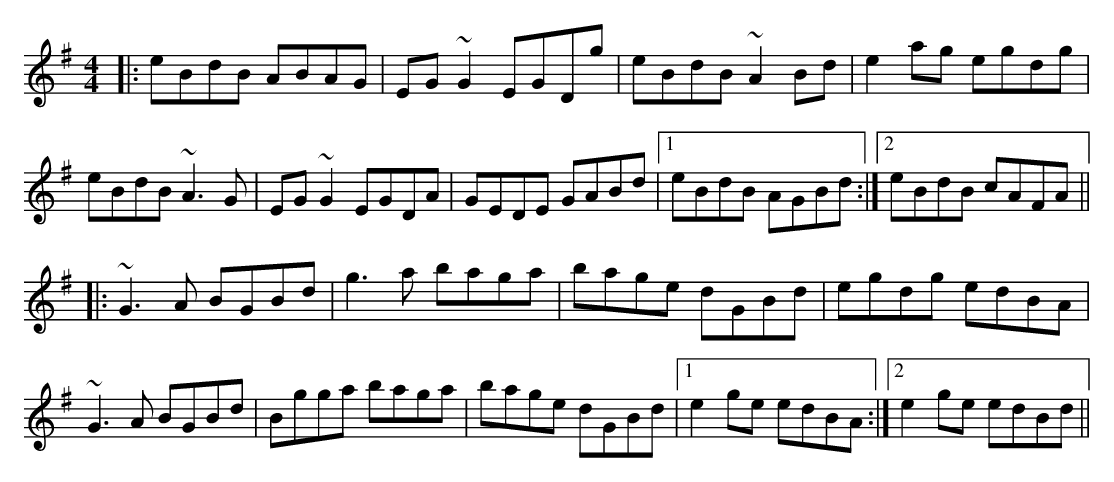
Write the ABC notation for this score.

X:1
M:4/4
K:Ador
|:eBdB ABAG|EG~G2 EGDg|eBdB ~A2Bd|e2ag egdg|
eBdB ~A3G|EG~G2 EGDA|GEDE GABd|1 eBdB AGBd:|2 eBdB cAFA||
|:~G3A BGBd|g3a baga|bage dGBd|egdg edBA|
~G3A BGBd|Bgga baga|bage dGBd|1 e2ge edBA:|2 e2ge edBd||
